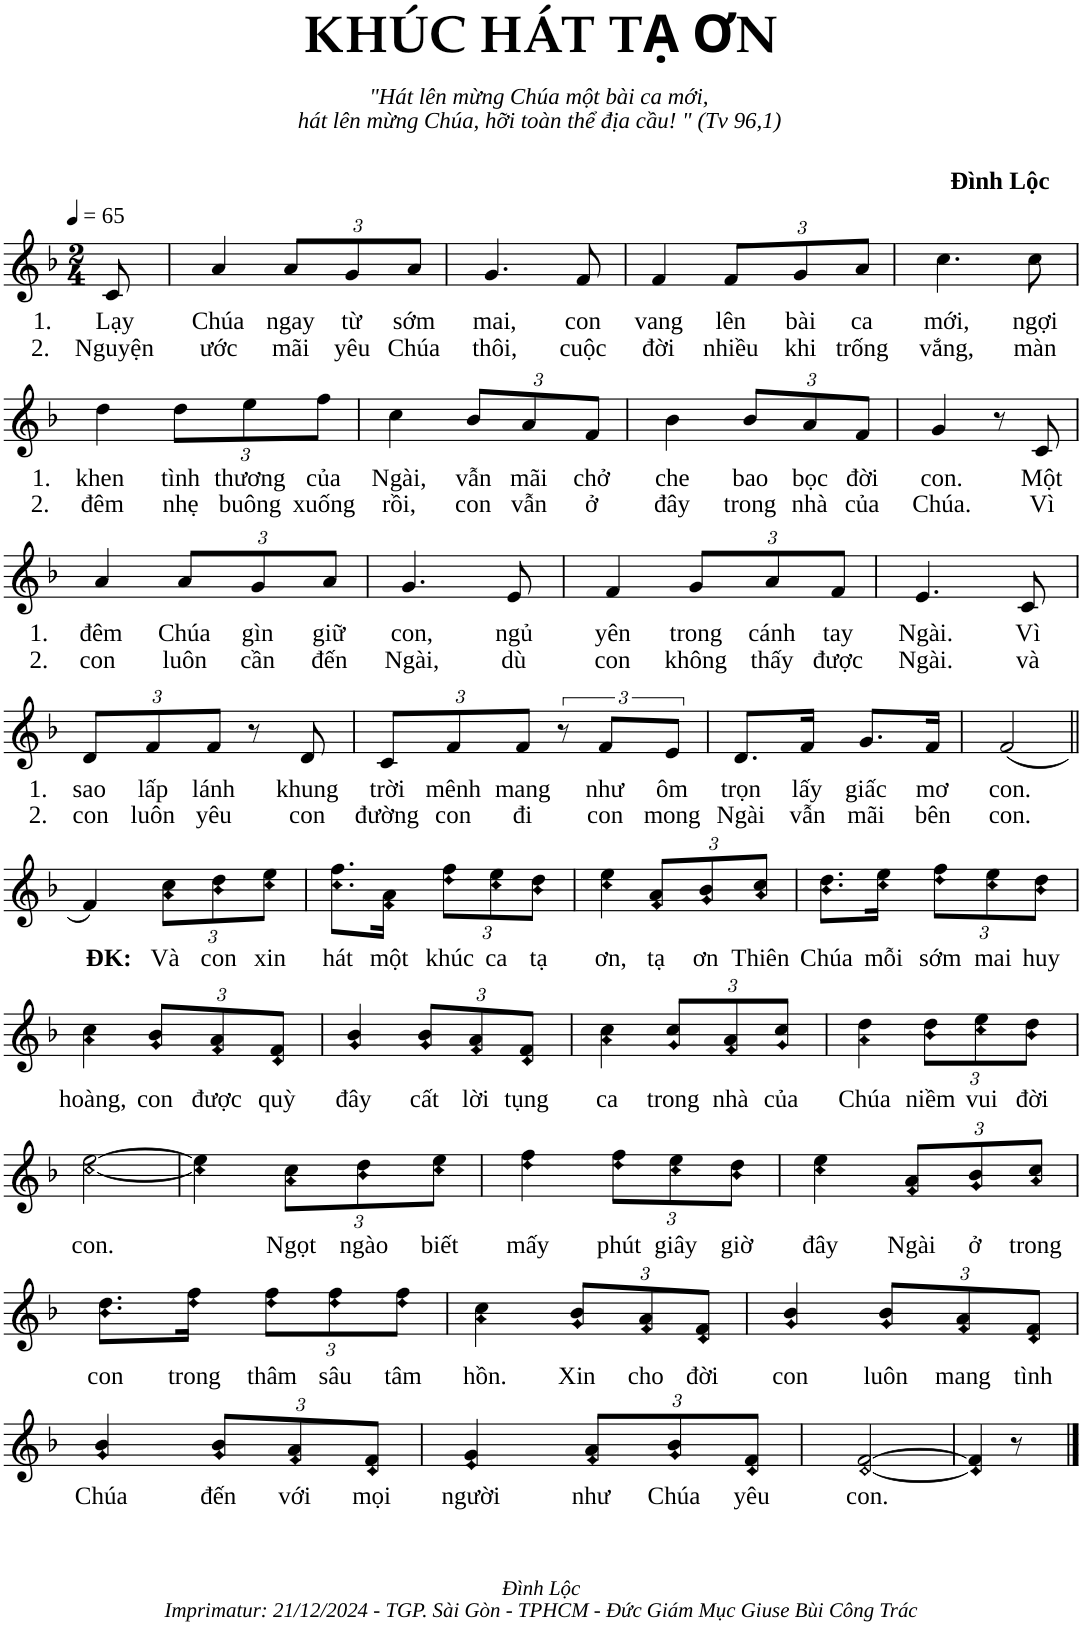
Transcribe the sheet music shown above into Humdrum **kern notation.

**kern	**text	**text
*part1	*part1	*part1
*staff1	*staff1	*staff1
*I"Piano	*	*
*I'Pno.	*	*
*clefG2	*	*
*k[b-]	*	*
*M2/4	*	*
*MM65	*	*
=1	=1	=1
!	!LO:LY:b	!LO:LY:b
8c/	1. Lạy	2. Nguyện
=2	=2	=2
!	!LO:LY:b	!LO:LY:b
4a/	Chúa	ước
*Xbrackettup	*	*
!	!LO:LY:b	!LO:LY:b
12a/L	ngay	mãi
!	!LO:LY:b	!LO:LY:b
12g/	từ	yêu
!	!LO:LY:b	!LO:LY:b
12a/J	sớm	Chúa
=3	=3	=3
!	!LO:LY:b	!LO:LY:b
4.g/	mai,	thôi,
!	!LO:LY:b	!LO:LY:b
8f/	con	cuộc
=4	=4	=4
!	!LO:LY:b	!LO:LY:b
4f/	vang	đời
!	!LO:LY:b	!LO:LY:b
12f/L	lên	nhiều
!	!LO:LY:b	!LO:LY:b
12g/	bài	khi
!	!LO:LY:b	!LO:LY:b
12a/J	ca	trống
=5	=5	=5
!	!LO:LY:b	!LO:LY:b
4.cc\	mới,	vắng,
!	!LO:LY:b	!LO:LY:b
8cc\	ngợi	màn
!!LO:LB:g=z
=6	=6	=6
!	!LO:LY:b	!LO:LY:b
4dd\	1. khen	2. đêm
!	!LO:LY:b	!LO:LY:b
12dd\L	tình	nhẹ
!	!LO:LY:b	!LO:LY:b
12ee\	thương	buông
!	!LO:LY:b	!LO:LY:b
12ff\J	của	xuống
=7	=7	=7
!	!LO:LY:b	!LO:LY:b
4cc\	Ngài,	rồi,
!	!LO:LY:b	!LO:LY:b
12b-/L	vẫn	con
!	!LO:LY:b	!LO:LY:b
12a/	mãi	vẫn
!	!LO:LY:b	!LO:LY:b
12f/J	chở	ở
=8	=8	=8
!	!LO:LY:b	!LO:LY:b
4b-\	che	đây
!	!LO:LY:b	!LO:LY:b
12b-/L	bao	trong
!	!LO:LY:b	!LO:LY:b
12a/	bọc	nhà
!	!LO:LY:b	!LO:LY:b
12f/J	đời	của
=9	=9	=9
!	!LO:LY:b	!LO:LY:b
4g/	con.	Chúa.
8r	.	.
!	!LO:LY:b	!LO:LY:b
8c/	Một	Vì
!!LO:LB:g=z
=10	=10	=10
!	!LO:LY:b	!LO:LY:b
4a/	1. đêm	2. con
!	!LO:LY:b	!LO:LY:b
12a/L	Chúa	luôn
!	!LO:LY:b	!LO:LY:b
12g/	gìn	cần
!	!LO:LY:b	!LO:LY:b
12a/J	giữ	đến
=11	=11	=11
!	!LO:LY:b	!LO:LY:b
4.g/	con,	Ngài,
!	!LO:LY:b	!LO:LY:b
8e/	ngủ	dù
=12	=12	=12
!	!LO:LY:b	!LO:LY:b
4f/	yên	con
!	!LO:LY:b	!LO:LY:b
12g/L	trong	không
!	!LO:LY:b	!LO:LY:b
12a/	cánh	thấy
!	!LO:LY:b	!LO:LY:b
12f/J	tay	được
=13	=13	=13
!	!LO:LY:b	!LO:LY:b
4.e/	Ngài.	Ngài.
!	!LO:LY:b	!LO:LY:b
8c/	Vì	và
!!LO:LB:g=z
=14	=14	=14
!	!LO:LY:b	!LO:LY:b
12d/L	1. sao	2. con
!	!LO:LY:b	!LO:LY:b
12f/	lấp	luôn
!	!LO:LY:b	!LO:LY:b
12f/J	lánh	yêu
8r	.	.
!	!LO:LY:b	!LO:LY:b
8d/	khung	con
=15	=15	=15
!	!LO:LY:b	!LO:LY:b
12c/L	trời	đường
!	!LO:LY:b	!LO:LY:b
12f/	mênh	con
!	!LO:LY:b	!LO:LY:b
12f/J	mang	đi
*brackettup	*	*
12r	.	.
!	!LO:LY:b	!LO:LY:b
12f/L	như	con
!	!LO:LY:b	!LO:LY:b
12e/J	ôm	mong
=16	=16	=16
!	!LO:LY:b	!LO:LY:b
8.d/L	trọn	Ngài
!	!LO:LY:b	!LO:LY:b
16f/Jk	lấy	vẫn
!	!LO:LY:b	!LO:LY:b
8.g/L	giấc	mãi
!	!LO:LY:b	!LO:LY:b
16f/Jk	mơ	bên
=17	=17	=17
!	!LO:LY:b	!LO:LY:b
(2f/	con.	con.
!!LO:LB:g=z
=18||	=18||	=18||
4f/)	.	.
*Xbrackettup	*	*
!	!LO:LY:b	!
12a\ 12cc\L	ĐK: Và	.
!	!LO:LY:b	!
12b-\ 12dd\	con	.
!	!LO:LY:b	!
12cc\ 12ee\J	xin	.
=19	=19	=19
!	!LO:LY:b	!
8.cc\ 8.ff\L	hát	.
!	!LO:LY:b	!
16f\ 16a\Jk	một	.
!	!LO:LY:b	!
12dd\ 12ff\L	khúc	.
!	!LO:LY:b	!
12cc\ 12ee\	ca	.
!	!LO:LY:b	!
12b-\ 12dd\J	tạ	.
=20	=20	=20
!	!LO:LY:b	!
4cc\ 4ee\	ơn,	.
!	!LO:LY:b	!
12f/ 12a/L	tạ	.
!	!LO:LY:b	!
12g/ 12b-/	ơn	.
!	!LO:LY:b	!
12a/ 12cc/J	Thiên	.
=21	=21	=21
!	!LO:LY:b	!
8.b-\ 8.dd\L	Chúa	.
!	!LO:LY:b	!
16cc\ 16ee\Jk	mỗi	.
!	!LO:LY:b	!
12dd\ 12ff\L	sớm	.
!	!LO:LY:b	!
12cc\ 12ee\	mai	.
!	!LO:LY:b	!
12b-\ 12dd\J	huy	.
!!LO:LB:g=z
=22	=22	=22
!	!LO:LY:b	!
4a\ 4cc\	hoàng,	.
!	!LO:LY:b	!
12g/ 12b-/L	con	.
!	!LO:LY:b	!
12f/ 12a/	được	.
!	!LO:LY:b	!
12d/ 12f/J	quỳ	.
=23	=23	=23
!	!LO:LY:b	!
4g/ 4b-/	đây	.
!	!LO:LY:b	!
12g/ 12b-/L	cất	.
!	!LO:LY:b	!
12f/ 12a/	lời	.
!	!LO:LY:b	!
12d/ 12f/J	tụng	.
=24	=24	=24
!	!LO:LY:b	!
4a\ 4cc\	ca	.
!	!LO:LY:b	!
12g/ 12cc/L	trong	.
!	!LO:LY:b	!
12f/ 12a/	nhà	.
!	!LO:LY:b	!
12g/ 12cc/J	của	.
=25	=25	=25
!	!LO:LY:b	!
4a\ 4dd\	Chúa	.
!	!LO:LY:b	!
12b-\ 12dd\L	niềm	.
!	!LO:LY:b	!
12cc\ 12ee\	vui	.
!	!LO:LY:b	!
12b-\ 12dd\J	đời	.
!!LO:LB:g=z
=26	=26	=26
!	!LO:LY:b	!
[2cc\ [2ee\	con.	.
=27	=27	=27
4cc\] 4ee\]	.	.
!	!LO:LY:b	!
12a\ 12cc\L	Ngọt	.
!	!LO:LY:b	!
12b-\ 12dd\	ngào	.
!	!LO:LY:b	!
12cc\ 12ee\J	biết	.
=28	=28	=28
!	!LO:LY:b	!
4dd\ 4ff\	mấy	.
!	!LO:LY:b	!
12dd\ 12ff\L	phút	.
!	!LO:LY:b	!
12cc\ 12ee\	giây	.
!	!LO:LY:b	!
12b-\ 12dd\J	giờ	.
=29	=29	=29
!	!LO:LY:b	!
4cc\ 4ee\	đây	.
!	!LO:LY:b	!
12f/ 12a/L	Ngài	.
!	!LO:LY:b	!
12g/ 12b-/	ở	.
!	!LO:LY:b	!
12a/ 12cc/J	trong	.
!!LO:LB:g=z
=30	=30	=30
!	!LO:LY:b	!
8.b-\ 8.dd\L	con	.
!	!LO:LY:b	!
16dd\ 16ff\Jk	trong	.
!	!LO:LY:b	!
12dd\ 12ff\L	thâm	.
!	!LO:LY:b	!
12dd\ 12ff\	sâu	.
!	!LO:LY:b	!
12dd\ 12ff\J	tâm	.
=31	=31	=31
!	!LO:LY:b	!
4a\ 4cc\	hồn.	.
!	!LO:LY:b	!
12g/ 12b-/L	Xin	.
!	!LO:LY:b	!
12f/ 12a/	cho	.
!	!LO:LY:b	!
12d/ 12f/J	đời	.
=32	=32	=32
!	!LO:LY:b	!
4g/ 4b-/	con	.
!	!LO:LY:b	!
12g/ 12b-/L	luôn	.
!	!LO:LY:b	!
12f/ 12a/	mang	.
!	!LO:LY:b	!
12d/ 12f/J	tình	.
!!LO:LB:g=z
=33	=33	=33
!	!LO:LY:b	!
4g/ 4b-/	Chúa	.
!	!LO:LY:b	!
12g/ 12b-/L	đến	.
!	!LO:LY:b	!
12f/ 12a/	với	.
!	!LO:LY:b	!
12d/ 12f/J	mọi	.
=34	=34	=34
!	!LO:LY:b	!
4e/ 4g/	người	.
!	!LO:LY:b	!
12f/ 12a/L	như	.
!	!LO:LY:b	!
12g/ 12b-/	Chúa	.
!	!LO:LY:b	!
12d/ 12f/J	yêu	.
=35	=35	=35
!	!LO:LY:b	!
[2d/ [2f/	con.	.
=36	=36	=36
4d/] 4f/]	.	.
8r	.	.
8ryy	.	.
==	==	==
*-	*-	*-
